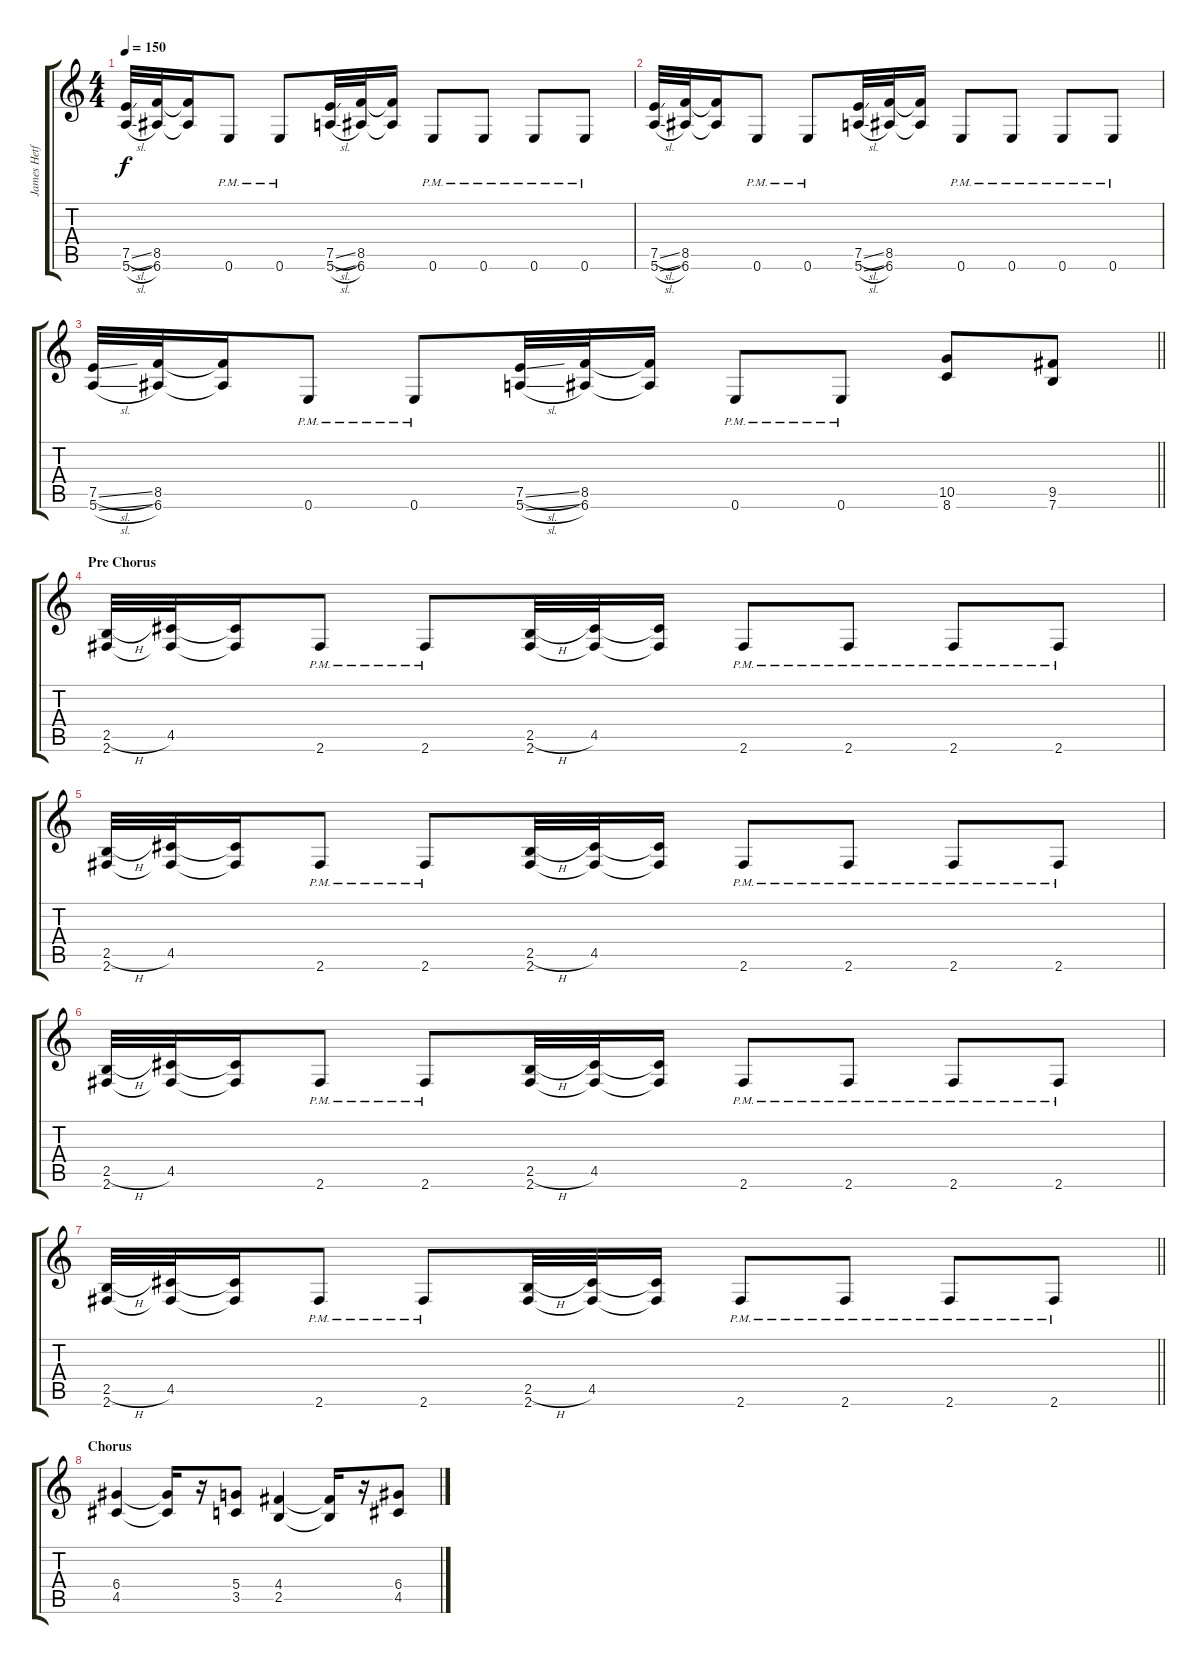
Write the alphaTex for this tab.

\track ("James Hetfield" "James Hetf") {instrument distortionguitar}
\staff {score tabs}
\tuning (E4 B3 G3 D3 A2 E2) {hide}
\ts (4 4)
\tempo 150
\clef g2
\ks c
(7.5{sl} 5.6{sl}).32{dy f} (8.5 6.6).32 (8.5{t} 6.6{t}).16 0.6{pm}.8 0.6{pm}.8 (7.5{sl} 5.6{sl}).32 (8.5 6.6).32 (8.5{t} 6.6{t}).16 0.6{pm}.8 0.6{pm}.8 0.6{pm}.8 0.6{pm}.8 |
(7.5{sl} 5.6{sl}).32 (8.5 6.6).32 (8.5{t} 6.6{t}).16 0.6{pm}.8 0.6{pm}.8 (7.5{sl} 5.6{sl}).32 (8.5 6.6).32 (8.5{t} 6.6{t}).16 0.6{pm}.8 0.6{pm}.8 0.6{pm}.8 0.6{pm}.8 |
\barLineRight lightlight
(7.5{sl} 5.6{sl}).32 (8.5 6.6).32 (8.5{t} 6.6{t}).16 0.6{pm}.8 0.6{pm}.8 (7.5{sl} 5.6{sl}).32 (8.5 6.6).32 (8.5{t} 6.6{t}).16 0.6{pm}.8 0.6{pm}.8 (10.5 8.6).8 (9.5 7.6).8 |
\section ("" "Pre Chorus")
(2.5{h} 2.6).32 (4.5 2.6{t}).32 (4.5{t} 2.6{t}).16 2.6{pm}.8 2.6{pm}.8 (2.5{h} 2.6).32 (4.5 2.6{t}).32 (4.5{t} 2.6{t}).16 2.6{pm}.8 2.6{pm}.8 2.6{pm}.8 2.6{pm}.8 |
(2.5{h} 2.6).32 (4.5 2.6{t}).32 (4.5{t} 2.6{t}).16 2.6{pm}.8 2.6{pm}.8 (2.5{h} 2.6).32 (4.5 2.6{t}).32 (4.5{t} 2.6{t}).16 2.6{pm}.8 2.6{pm}.8 2.6{pm}.8 2.6{pm}.8 |
(2.5{h} 2.6).32 (4.5 2.6{t}).32 (4.5{t} 2.6{t}).16 2.6{pm}.8 2.6{pm}.8 (2.5{h} 2.6).32 (4.5 2.6{t}).32 (4.5{t} 2.6{t}).16 2.6{pm}.8 2.6{pm}.8 2.6{pm}.8 2.6{pm}.8 |
\barLineRight lightlight
(2.5{h} 2.6).32 (4.5 2.6{t}).32 (4.5{t} 2.6{t}).16 2.6{pm}.8 2.6{pm}.8 (2.5{h} 2.6).32 (4.5 2.6{t}).32 (4.5{t} 2.6{t}).16 2.6{pm}.8 2.6{pm}.8 2.6{pm}.8 2.6{pm}.8 |
\section ("" "Chorus")
(6.4 4.5).4 (6.4{t} 4.5{t}).16 r.16 (5.4 3.5).8 (4.4 2.5).4 (4.4{t} 2.5{t}).16 r.16 (6.4 4.5).8
